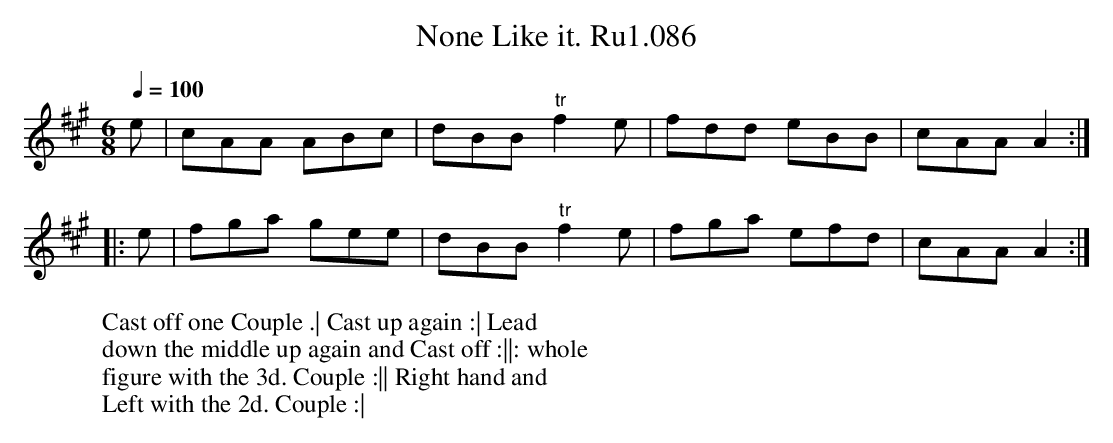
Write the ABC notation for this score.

X:1
T:None Like it. Ru1.086
M:6/8
L:1/8
Q:1/4=100
K:A
e|cAA ABc|dBB "tr"f2e|fdd eBB|cAAA2:|
|:e|fga gee|dBB"tr"f2e|fga efd|cAAA2:|
W:Cast off one Couple .| Cast up again :| Lead
W:down the middle up again and Cast off :||: whole
W:figure with the 3d. Couple :|| Right hand and
W:Left with the 2d. Couple :|
